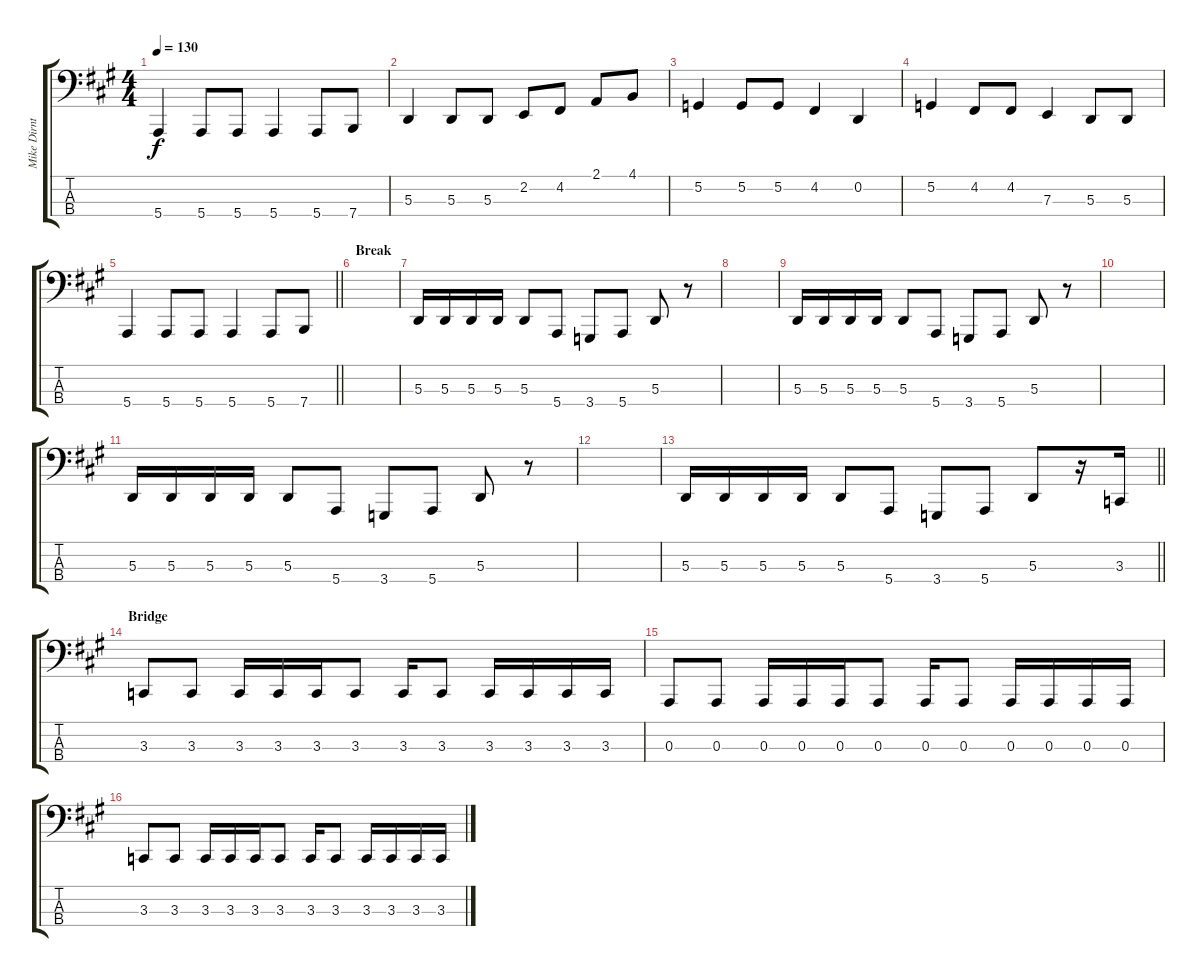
\track ("Mike Dirnt (Bass)" "Mike Dirnt") {instrument acousticgrandpiano}
\staff {score tabs}
\tuning (G2 D2 A1 E1) {hide}
\ts (4 4)
\tempo 130
\clef f4
\ks a
5.4.4{dy f} 5.4.8 5.4.8 5.4.4 5.4.8 7.4.8 |
5.3.4 5.3.8 5.3.8 2.2.8 4.2.8 2.1.8 4.1.8 |
5.2.4 5.2.8 5.2.8 4.2.4 0.2.4 |
5.2.4 4.2.8 4.2.8 7.3.4 5.3.8 5.3.8 |
\barLineRight lightlight
5.4.4 5.4.8 5.4.8 5.4.4 5.4.8 7.4.8 |
\section ("" "Break")
|
5.3.16 5.3.16 5.3.16 5.3.16 5.3.8 5.4.8 3.4.8 5.4.8 5.3.8 r.8 |
|
5.3.16 5.3.16 5.3.16 5.3.16 5.3.8 5.4.8 3.4.8 5.4.8 5.3.8 r.8 |
|
5.3.16 5.3.16 5.3.16 5.3.16 5.3.8 5.4.8 3.4.8 5.4.8 5.3.8 r.8 |
|
\barLineRight lightlight
5.3.16 5.3.16 5.3.16 5.3.16 5.3.8 5.4.8 3.4.8 5.4.8 5.3.8 r.16 3.3.16 |
\section ("" "Bridge")
3.3.8 3.3.8 3.3.16 3.3.16 3.3.16 3.3.8 3.3.16 3.3.8 3.3.16 3.3.16 3.3.16 3.3.16 |
0.3.8 0.3.8 0.3.16 0.3.16 0.3.16 0.3.8 0.3.16 0.3.8 0.3.16 0.3.16 0.3.16 0.3.16 |
3.3.8 3.3.8 3.3.16 3.3.16 3.3.16 3.3.8 3.3.16 3.3.8 3.3.16 3.3.16 3.3.16 3.3.16
